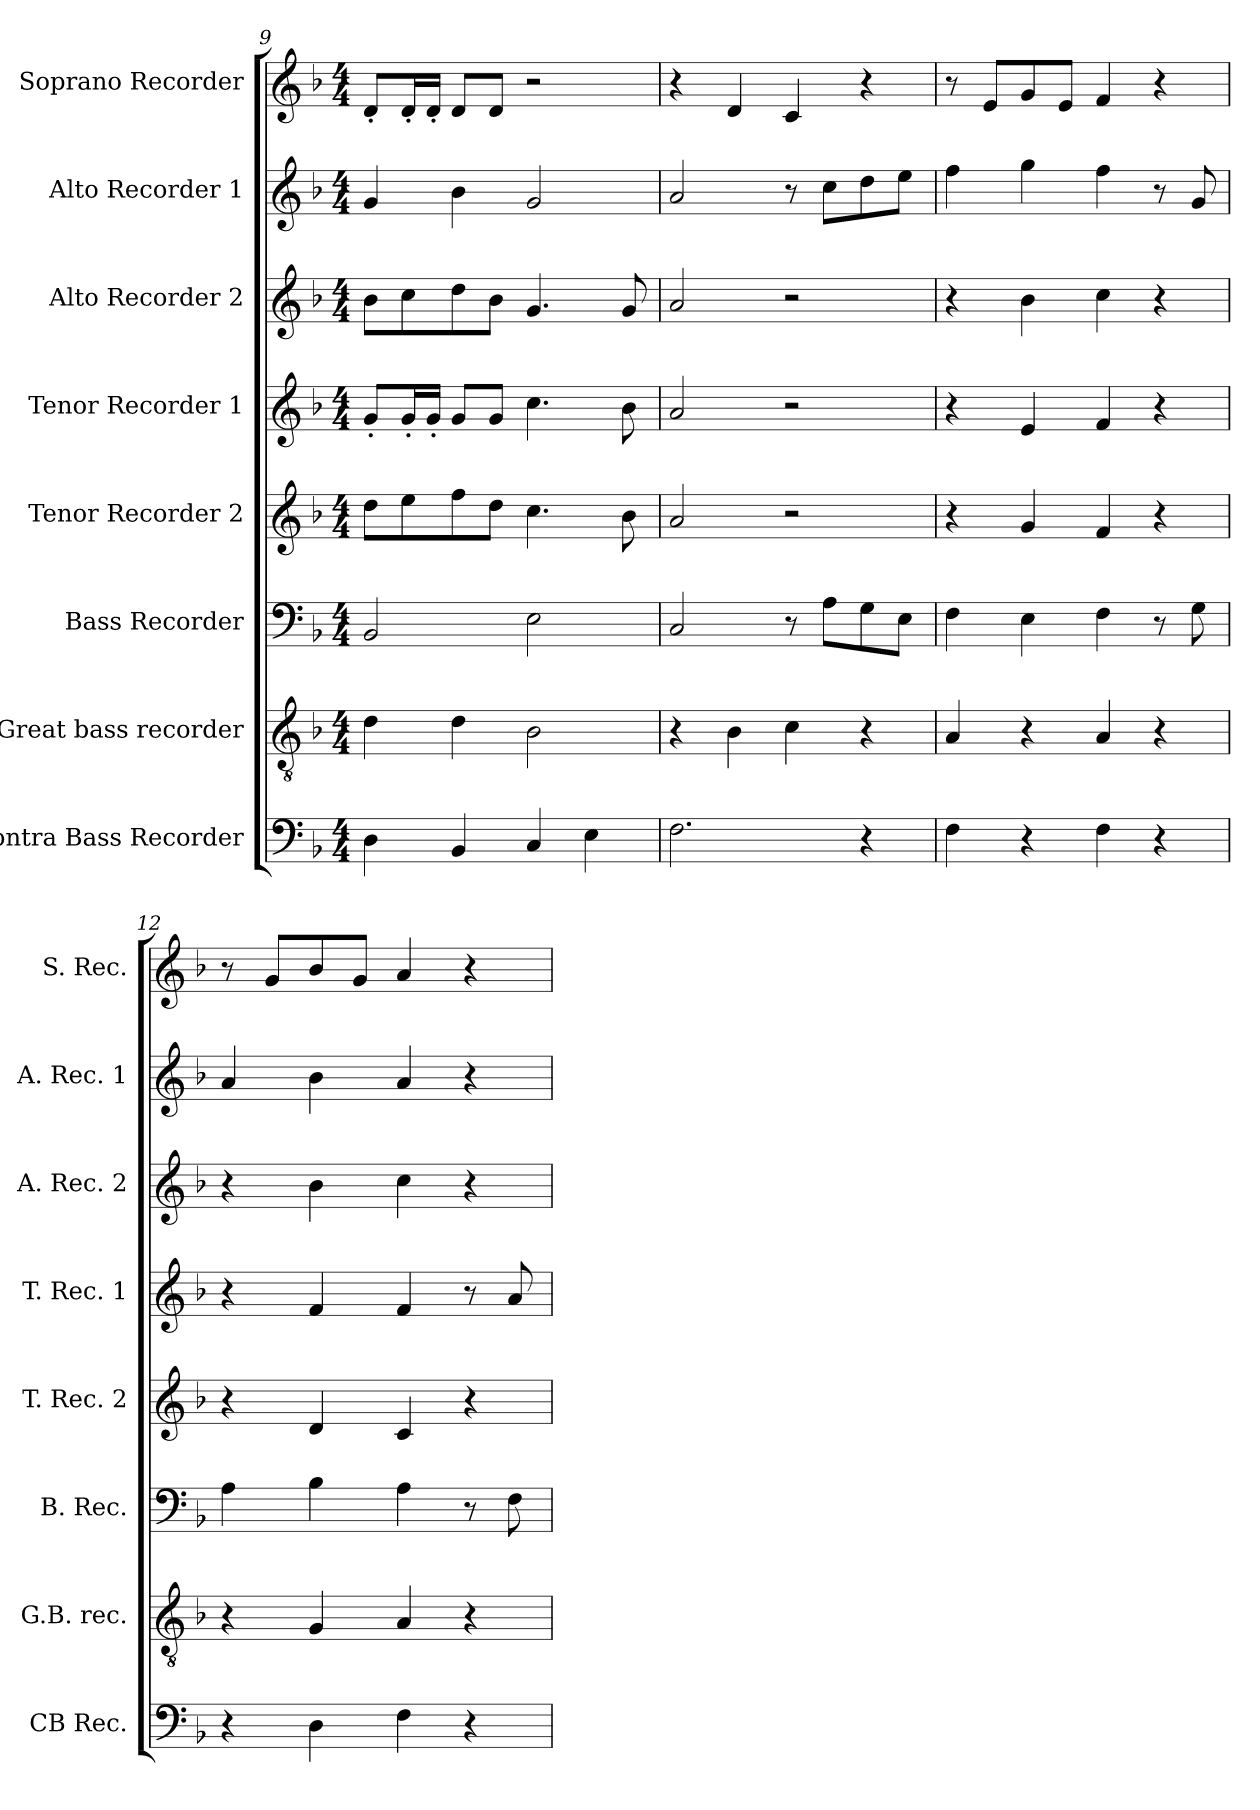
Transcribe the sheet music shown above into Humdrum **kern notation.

**kern	**kern	**kern	**kern	**kern	**kern	**kern	**kern
*part8	*part7	*part6	*part5	*part4	*part3	*part2	*part1
*staff8	*staff7	*staff6	*staff5	*staff4	*staff3	*staff2	*staff1
*I"Contra Bass Recorder	*I"Great bass recorder	*I"Bass Recorder	*I"Tenor Recorder 2	*I"Tenor Recorder 1	*I"Alto Recorder 2	*I"Alto Recorder 1	*I"Soprano Recorder
*I'CB Rec.	*I'G.B. rec.	*I'B. Rec.	*I'T. Rec.  2	*I'T. Rec.  1	*I'A. Rec.  2	*I'A. Rec.  1	*I'S. Rec.
*clefF4	*clefGv2	*clefF4	*clefG2	*clefG2	*clefG2	*clefG2	*clefG2
*	*	*ITrd-7c-12	*	*	*	*	*ITrd-7c-12
*k[b-]	*k[b-]	*k[b-]	*k[b-]	*k[b-]	*k[b-]	*k[b-]	*k[b-]
*F:	*F:	*F:	*F:	*F:	*F:	*F:	*F:
*M4/4	*M4/4	*M4/4	*M4/4	*M4/4	*M4/4	*M4/4	*M4/4
=9	=9	=9	=9	=9	=9	=9	=9
4D\	4d\	2B-/	8dd\L	8g'</L	8b-\L	4g/	8dd'</L
.	.	.	8ee\	16g'</L	8cc\	.	16dd'</L
.	.	.	.	16g'</JJ	.	.	16dd'</JJ
4BB-/	4d\	.	8ff\	8g/L	8dd\	4b-\	8dd/L
.	.	.	8dd\J	8g/J	8b-\J	.	8dd/J
4C/	2B-\	2e\	4.cc\	4.cc\	4.g/	2g/	2r
4E\	.	.	.	.	.	.	.
.	.	.	8b-\	8b-\	8g/	.	.
=10	=10	=10	=10	=10	=10	=10	=10
2.F\	4r	2c/	2a/	2a/	2a/	2a/	4r
.	4B-\	.	.	.	.	.	4dd/
.	4c\	8r	2r	2r	2r	8r	4cc/
.	.	8a\L	.	.	.	8cc\L	.
4r	4r	8g\	.	.	.	8dd\	4r
.	.	8e\J	.	.	.	8ee\J	.
=11	=11	=11	=11	=11	=11	=11	=11
4F\	4A/	4f\	4r	4r	4r	4ff\	8r
.	.	.	.	.	.	.	8ee/L
4r	4r	4e\	4g/	4e/	4b-\	4gg\	8gg/
.	.	.	.	.	.	.	8ee/J
4F\	4A/	4f\	4f/	4f/	4cc\	4ff\	4ff/
4r	4r	8r	4r	4r	4r	8r	4r
.	.	8g\	.	.	.	8g/	.
=12	=12	=12	=12	=12	=12	=12	=12
4r	4r	4a\	4r	4r	4r	4a/	8r
.	.	.	.	.	.	.	8gg/L
4D\	4G/	4b-\	4d/	4f/	4b-\	4b-\	8bb-/
.	.	.	.	.	.	.	8gg/J
4F\	4A/	4a\	4c/	4f/	4cc\	4a/	4aa/
4r	4r	8r	4r	8r	4r	4r	4r
.	.	8f\	.	8a/	.	.	.
=	=	=	=	=	=	=	=
*-	*-	*-	*-	*-	*-	*-	*-
